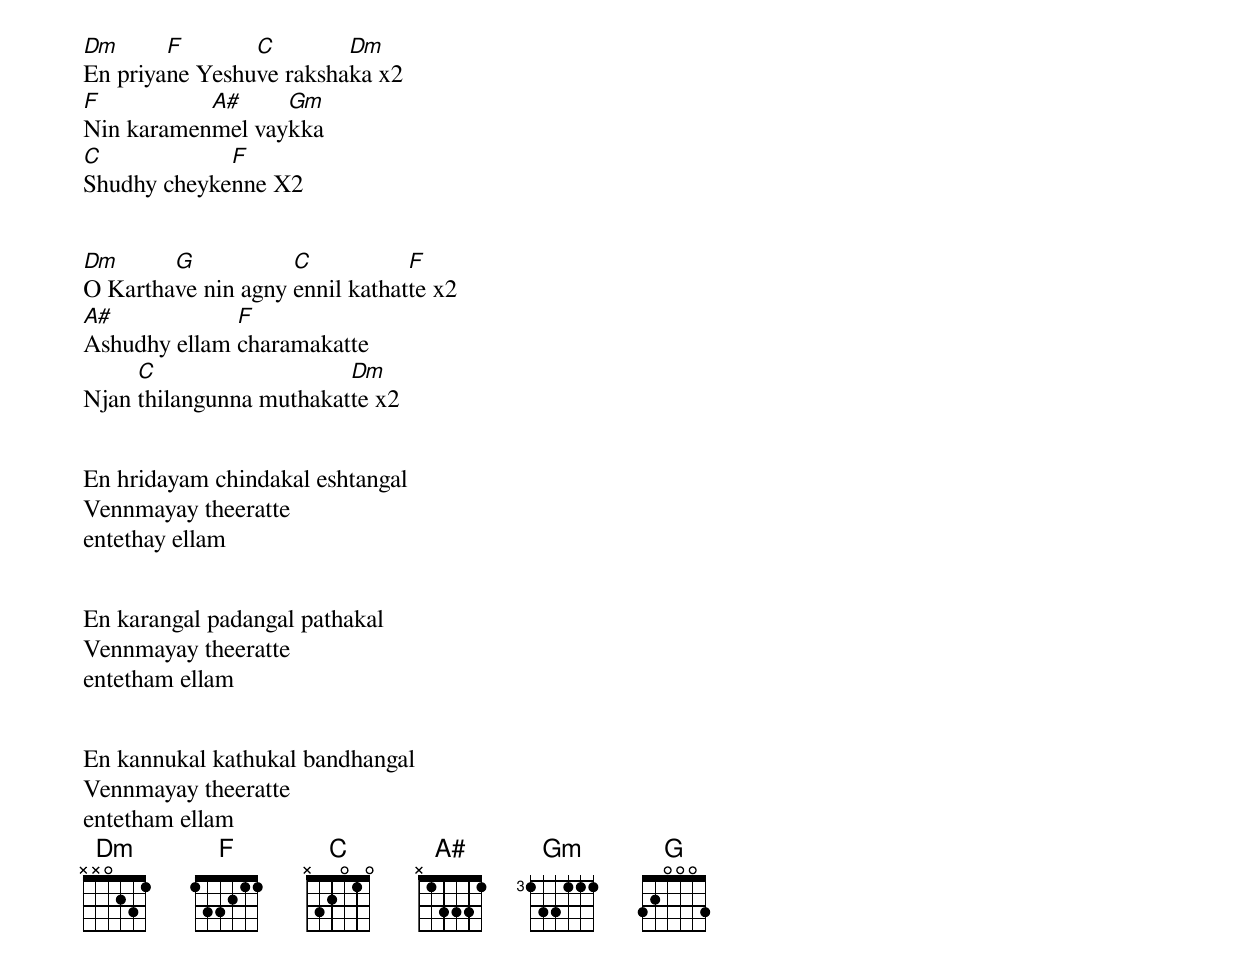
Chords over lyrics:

Dm      F       C        Dm
En priyane Yeshuve rakshaka x2
F          A#     Gm
Nin karamenmel vaykka
C            F
Shudhy cheykenne X2


Dm      G           C           F
O Karthave nin agny ennil kathatte x2
A#            F
Ashudhy ellam charamakatte
     C                   Dm
Njan thilangunna muthakatte x2


En hridayam chindakal eshtangal
Vennmayay theeratte
entethay ellam


En karangal padangal pathakal
Vennmayay theeratte
entetham ellam


En kannukal kathukal bandhangal
Vennmayay theeratte
entetham ellam
